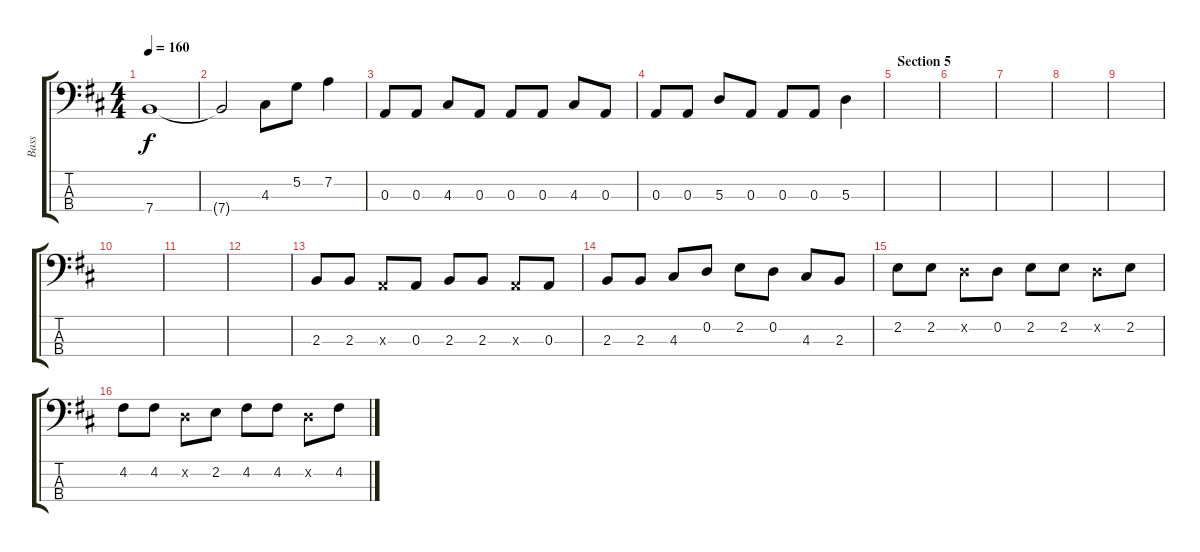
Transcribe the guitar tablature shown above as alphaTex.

\track ("Bass" "Bass") {instrument electricbassfinger}
\staff {score tabs}
\tuning (G2 D2 A1 E1) {hide}
\ts (4 4)
\tempo 160
\clef f4
\ks bminor
7.4{t}.1{dy f} |
7.4{t}.2 4.3.8 5.2.8 7.2.4 |
0.3.8 0.3.8 4.3.8 0.3.8 0.3.8 0.3.8 4.3.8 0.3.8 |
0.3.8 0.3.8 5.3.8 0.3.8 0.3.8 0.3.8 5.3.4 |
\section ("" "Section 5")
|
|
|
|
|
|
|
|
2.3.8 2.3.8 0.3{x}.8 0.3.8 2.3.8 2.3.8 0.3{x}.8 0.3.8 |
2.3.8 2.3.8 4.3.8 0.2.8 2.2.8 0.2.8 4.3.8 2.3.8 |
2.2.8 2.2.8 0.2{x}.8 0.2.8 2.2.8 2.2.8 0.2{x}.8 2.2.8 |
4.2.8 4.2.8 0.2{x}.8 2.2.8 4.2.8 4.2.8 0.2{x}.8 4.2.8
